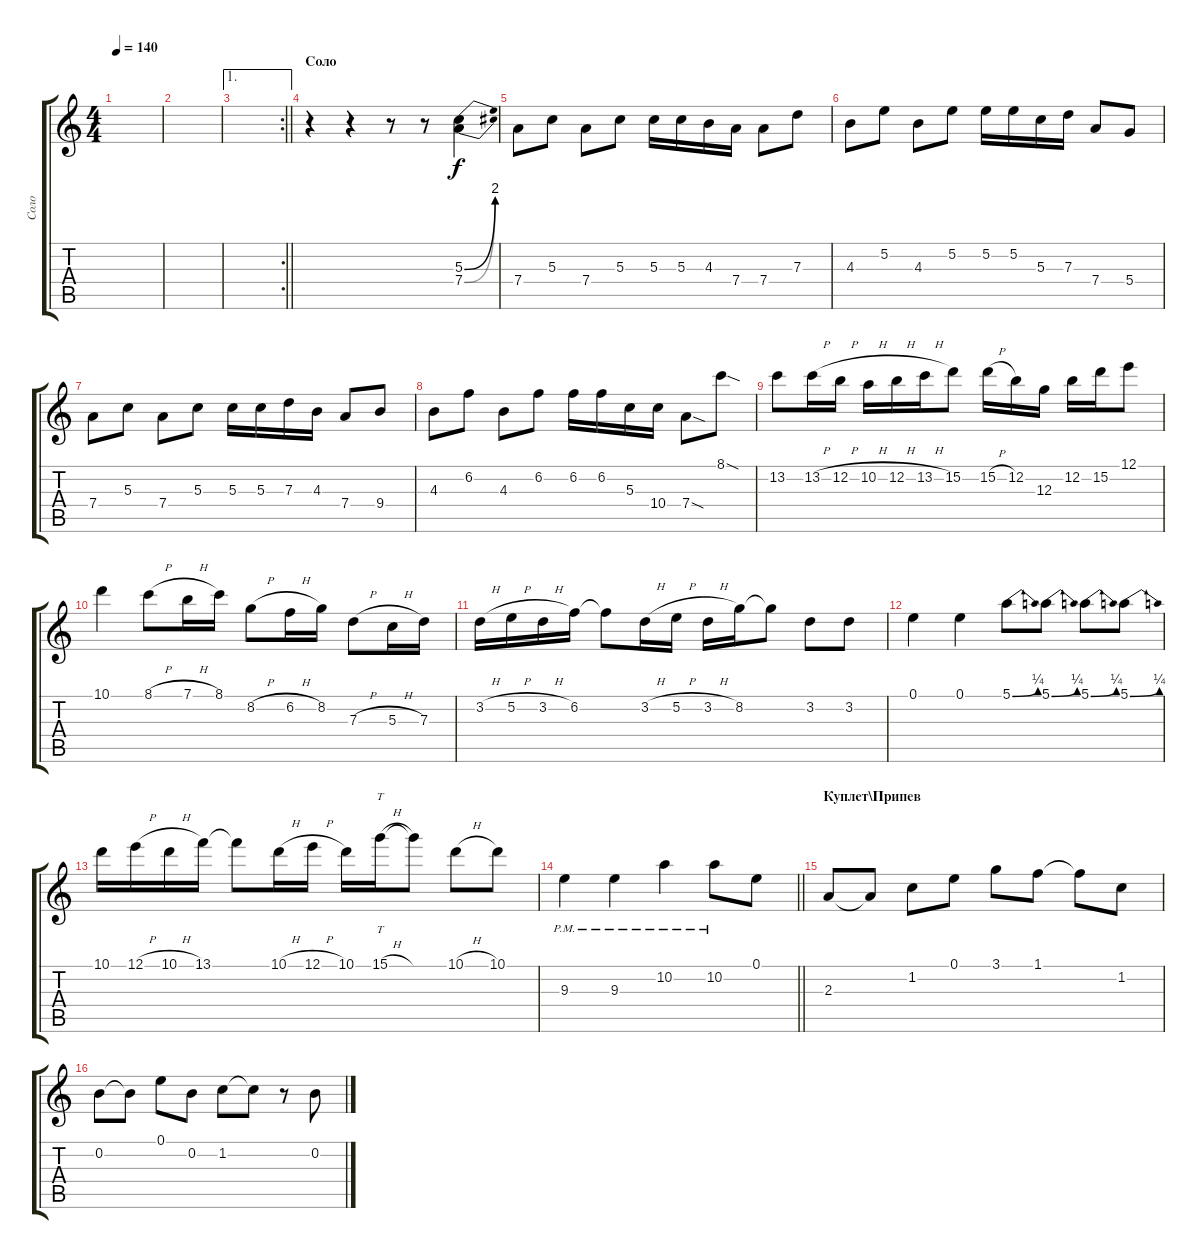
\track ("Соло" "Соло") {instrument electricguitarjazz}
\staff {score tabs}
\tuning (E4 B3 G3 D3 A2 E2) {hide}
\ts (4 4)
\tempo 140
\clef g2
\ks c
|
|
\ae 1
\rc 2
\barLineRight lightlight
|
\section ("" "Соло")
r.4 r.4 r.8 r.8 (5.3{be (bend 0 0 60 8)} 7.4{be (bend 0 0 60 8)}).4 |
7.4.8 5.3.8 7.4.8 5.3.8 5.3.16 5.3.16 4.3.16 7.4.16 7.4.8 7.3.8 |
4.3.8 5.2.8 4.3.8 5.2.8 5.2.16 5.2.16 5.3.16 7.3.16 7.4.8 5.4.8 |
7.4.8 5.3.8 7.4.8 5.3.8 5.3.16 5.3.16 7.3.16 4.3.16 7.4.8 9.4.8 |
4.3.8 6.2.8 4.3.8 6.2.8 6.2.16 6.2.16 5.3.16 10.4.16 7.4{sod}.8 8.1{sod}.8 |
13.2.8{instrument electricguitarjazz} 13.2{h}.16 12.2{h}.16 10.2{h}.16 12.2{h}.16 13.2{h}.16 15.2.8 15.2{h}.16 12.2.16 12.3.16 12.2.16 15.2.16 12.1.8 |
10.1.4 8.1{h}.8 7.1{h}.16 8.1.16 8.2{h}.8 6.2{h}.16 8.2.16 7.3{h}.8 5.3{h}.16 7.3.16 |
3.2{h}.16 5.2{h}.16 3.2{h}.16 6.2.16 6.2{t}.8 3.2{h}.16 5.2{h}.16 3.2{h}.16 8.2.16 8.2{t}.8 3.2.8 3.2.8 |
0.1.4 0.1.4 5.1{be (bend 0 0 60 1)}.8 5.1{be (bend 0 0 60 1)}.8 5.1{be (bend 0 0 60 1)}.8 5.1{be (bend 0 0 60 1)}.8 |
10.1.16 12.1{h}.16 10.1{h}.16 13.1.16 13.1{t}.8 10.1{h}.16 12.1{h}.16 10.1.16 15.1{h}.16{tt} 15.1{t}.8 10.1{h}.8 10.1.8 |
\barLineRight lightlight
9.3{pm}.4 9.3{pm}.4 10.2{pm}.4 10.2{pm}.8 0.1.8{instrument electricguitarjazz} |
\section ("" "Куплет\\Припев")
2.3.8 2.3{t}.8 1.2.8 0.1.8 3.1.8 1.1.8 1.1{t}.8 1.2.8 |
0.2.8 0.2{t}.8 0.1.8 0.2.8 1.2.8 1.2{t}.8 r.8 0.2.8
